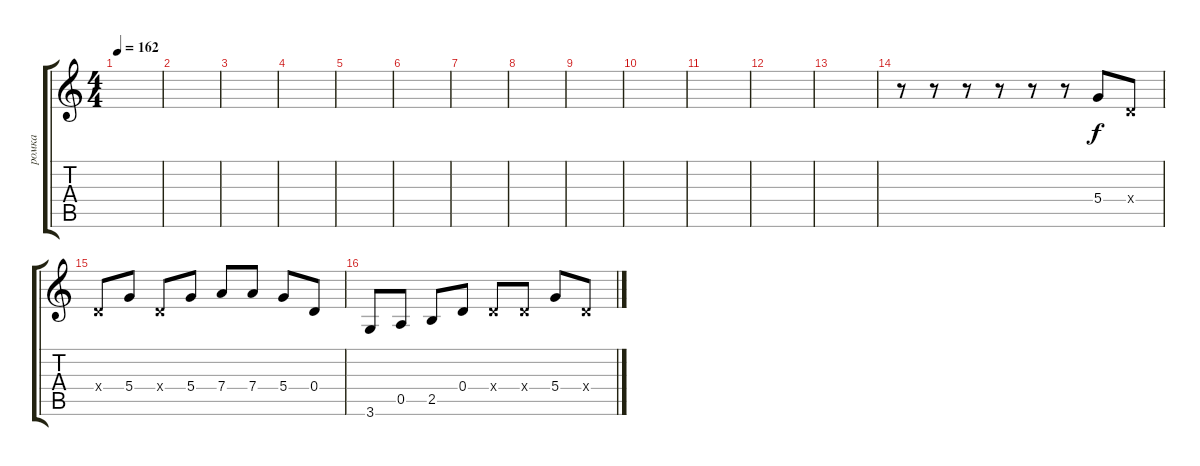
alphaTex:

\track ("ромка" "ромка") {instrument acousticguitarsteel}
\staff {score tabs}
\tuning (E4 B3 G3 D3 A2 E2) {hide}
\ts (4 4)
\tempo 162
\clef g2
\ks c
|
|
|
|
|
|
|
|
|
|
|
|
|
r.8 r.8 r.8 r.8 r.8 r.8 5.4.8 0.4{x}.8 |
0.4{x}.8 5.4.8 0.4{x}.8 5.4.8 7.4.8 7.4.8 5.4.8 0.4.8 |
3.6.8 0.5.8 2.5.8 0.4.8 0.4{x}.8 0.4{x}.8 5.4.8 0.4{x}.8
